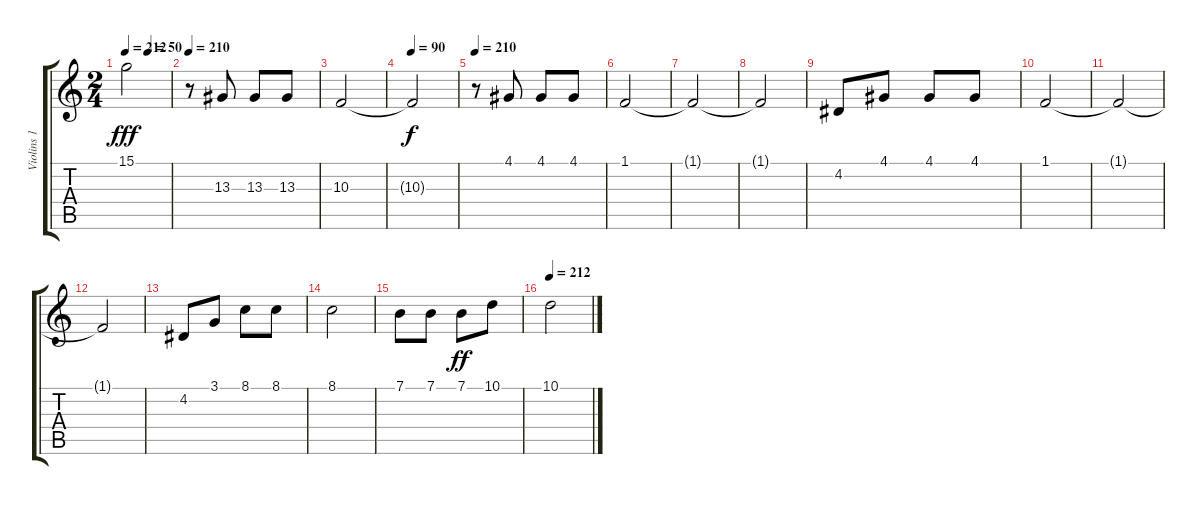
\track ("Violins 1" "Violins 1") {instrument stringensemble1}
\staff {score tabs}
\tuning (E4 B3 G3 D3 A2 E2) {hide}
\ts (2 4)
\tempo 212
\tempo (50 0.5)
\clef g2
\ks c
15.1.2{dy fff} |
\tempo 210
r.8 13.3.8 13.3.8 13.3.8 |
10.3.2 |
\tempo 90
10.3{t}.2{dy f} |
\tempo 210
r.8 4.1.8 4.1.8 4.1.8 |
1.1.2 |
1.1{t}.2 |
1.1{t}.2 |
4.2.8 4.1.8 4.1.8 4.1.8 |
1.1.2 |
1.1{t}.2 |
1.1{t}.2 |
4.2.8 3.1.8 8.1.8 8.1.8 |
8.1.2 |
7.1.8 7.1.8 7.1.8{dy ff} 10.1.8 |
\tempo 212
10.1.2
